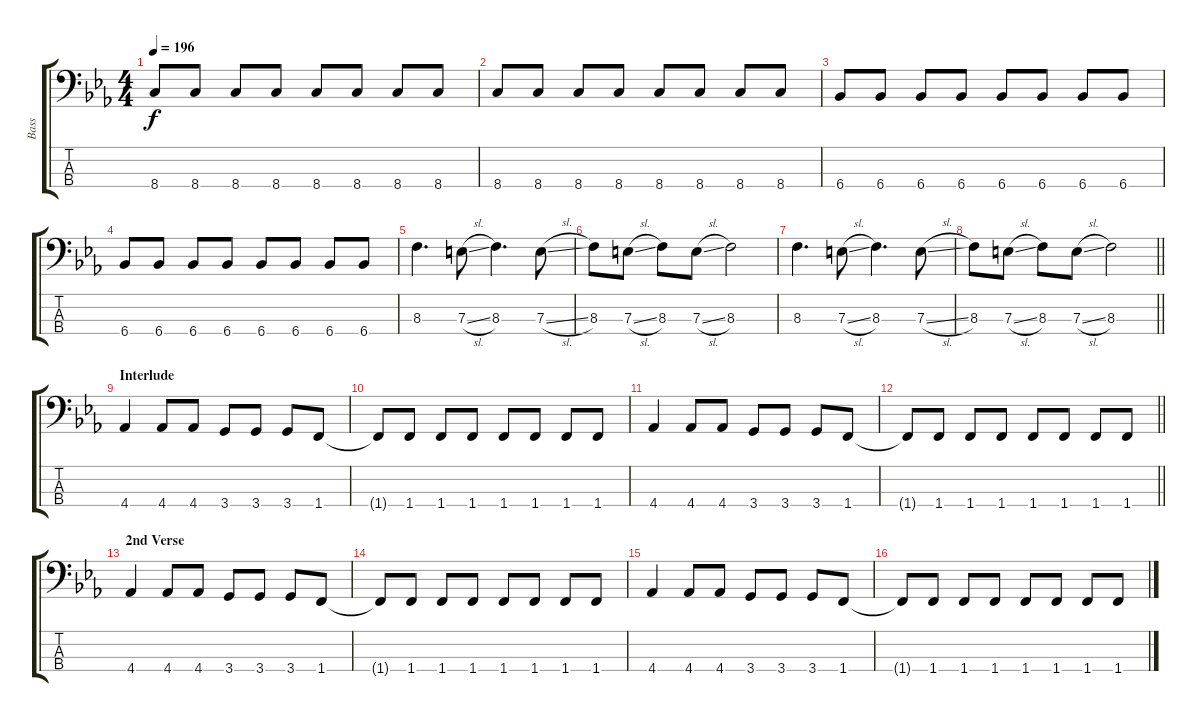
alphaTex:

\track ("Bass" "Bass") {instrument electricbasspick}
\staff {score tabs}
\tuning (G2 D2 A1 E1) {hide}
\ts (4 4)
\tempo 196
\clef f4
\ks eb
8.4.8{dy f} 8.4.8 8.4.8 8.4.8 8.4.8 8.4.8 8.4.8 8.4.8 |
8.4.8 8.4.8 8.4.8 8.4.8 8.4.8 8.4.8 8.4.8 8.4.8 |
6.4.8 6.4.8 6.4.8 6.4.8 6.4.8 6.4.8 6.4.8 6.4.8 |
6.4.8 6.4.8 6.4.8 6.4.8 6.4.8 6.4.8 6.4.8 6.4.8 |
8.3.4{d} 7.3{sl}.8 8.3.4{d} 7.3{sl}.8 |
8.3.8 7.3{sl}.8 8.3.8 7.3{sl}.8 8.3.2 |
8.3.4{d} 7.3{sl}.8 8.3.4{d} 7.3{sl}.8 |
\barLineRight lightlight
8.3.8 7.3{sl}.8 8.3.8 7.3{sl}.8 8.3.2 |
\section ("" "Interlude")
4.4.4 4.4.8 4.4.8 3.4.8 3.4.8 3.4.8 1.4.8 |
1.4{t}.8 1.4.8 1.4.8 1.4.8 1.4.8 1.4.8 1.4.8 1.4.8 |
4.4.4 4.4.8 4.4.8 3.4.8 3.4.8 3.4.8 1.4.8 |
\barLineRight lightlight
1.4{t}.8 1.4.8 1.4.8 1.4.8 1.4.8 1.4.8 1.4.8 1.4.8 |
\section ("" "2nd Verse")
4.4.4 4.4.8 4.4.8 3.4.8 3.4.8 3.4.8 1.4.8 |
1.4{t}.8 1.4.8 1.4.8 1.4.8 1.4.8 1.4.8 1.4.8 1.4.8 |
4.4.4 4.4.8 4.4.8 3.4.8 3.4.8 3.4.8 1.4.8 |
1.4{t}.8 1.4.8 1.4.8 1.4.8 1.4.8 1.4.8 1.4.8 1.4.8
